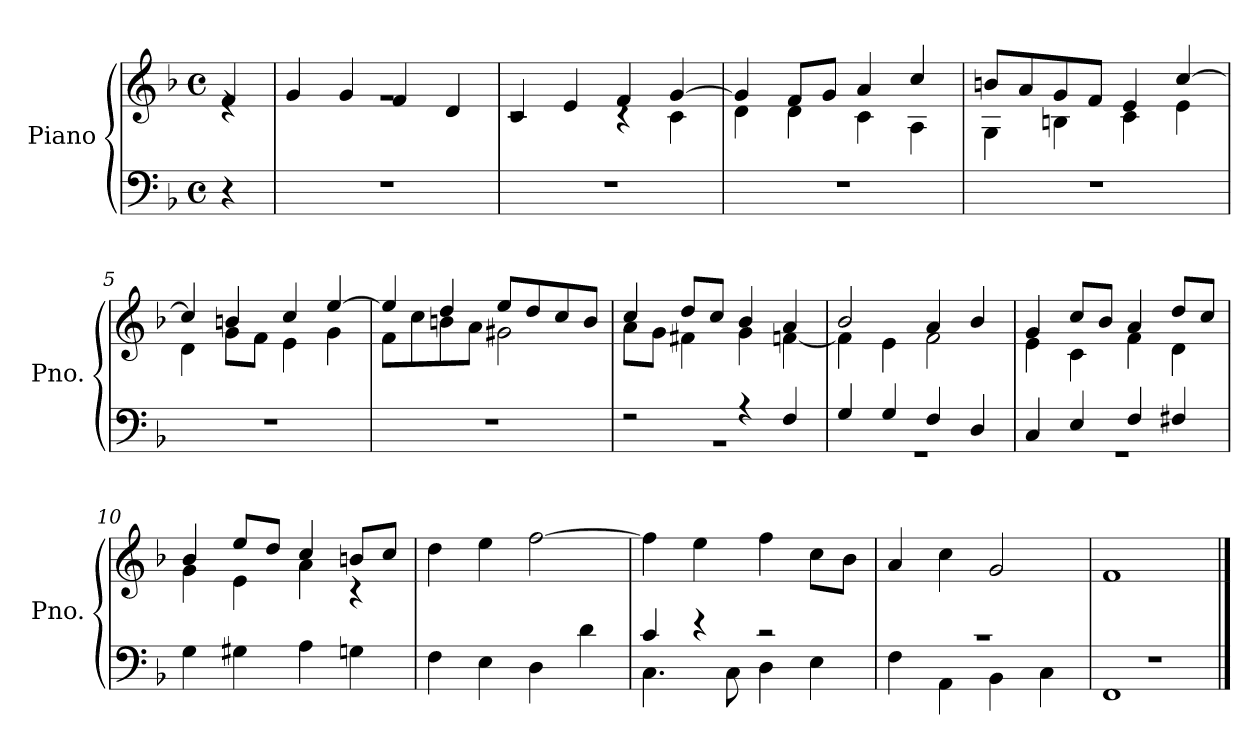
**kern	**kern
*part1	*part1
*staff2	*staff1
*I"Piano	*
*I'Pno.	*
*clefF4	*clefG2
*k[b-]	*k[b-]
*M4/4	*M4/4
*met(c)	*met(c)
=	=
*	*^
4r	4f/	4re
=1	=1	=1
1r	4g/	1rg
.	4g/	.
.	4f/	.
.	4d/	.
=2	=2	=2
1r	4c/	2rc
.	4e/	.
.	4f/	4rc
.	[4g/	4c\
=3	=3	=3
1r	4g/]	4d\
.	8f/L	4d\
.	8g/J	.
.	4a/	4c\
.	4cc/	4A\
=4	=4	=4
1r	8bn/L	4G\
.	8a/	.
.	8g/	4Bn\
.	8f/J	.
.	4e/	4c\
.	[4cc/	4e\
=5	=5	=5
1r	4cc/]	4d\
.	4bn/	8g\L
.	.	8f\J
.	4cc/	4e\
.	[4ee/	4g\
=6	=6	=6
1r	4ee/]	8f\L
.	.	8cc\
.	4dd/	8bn\
.	.	8a\J
.	8ee/L	2g#X\
.	8dd/	.
.	8cc/	.
.	8b/J	.
!!LO:LB:g=z	!!
=7	=7	=7
*^	*	*
2r	1r	4cc/	8a\L
.	.	.	8g\J
.	.	8dd/L	4f#X\
.	.	8cc/J	.
4r	.	4b-/	4g\
4F/	.	4a/	[4fn\
=8	=8	=8	=8
4G/	1r	2b-/	4f\]
4G/	.	.	4e\
4F/	.	4a/	2f\
4D/	.	4b-/	.
=9	=9	=9	=9
4C/	1r	4g/	4e\
4E/	.	8cc/L	4c\
.	.	8b-/J	.
4F/	.	4a/	4f\
4F#X/	.	8dd/L	4d\
.	.	8cc/J	.
*v	*v	*	*
=10	=10	=10
4G\	4b-/	4g\
4G#X\	8ee/L	4e\
.	8dd/J	.
4A\	4cc/	4a\
4Gn\	8bn/L	4r
.	8cc/J	.
*	*v	*v
=11	=11
4F\	4dd\
4E\	4ee\
4D\	[2ff\
4d\	.
=12	=12
*^	*
4c/	4.C\	4ff\]
4r	.	4ee\
.	8C\	.
2r	4D\	4ff\
.	4E\	8cc\L
.	.	8b-\J
=13	=13	=13
1r	4F\	4a/
.	4AA\	4cc\
.	4BB-\	2g/
.	4C\	.
=14	=14	=14
1r	1FF	1f
*v	*v	*
==	==
*-	*-
